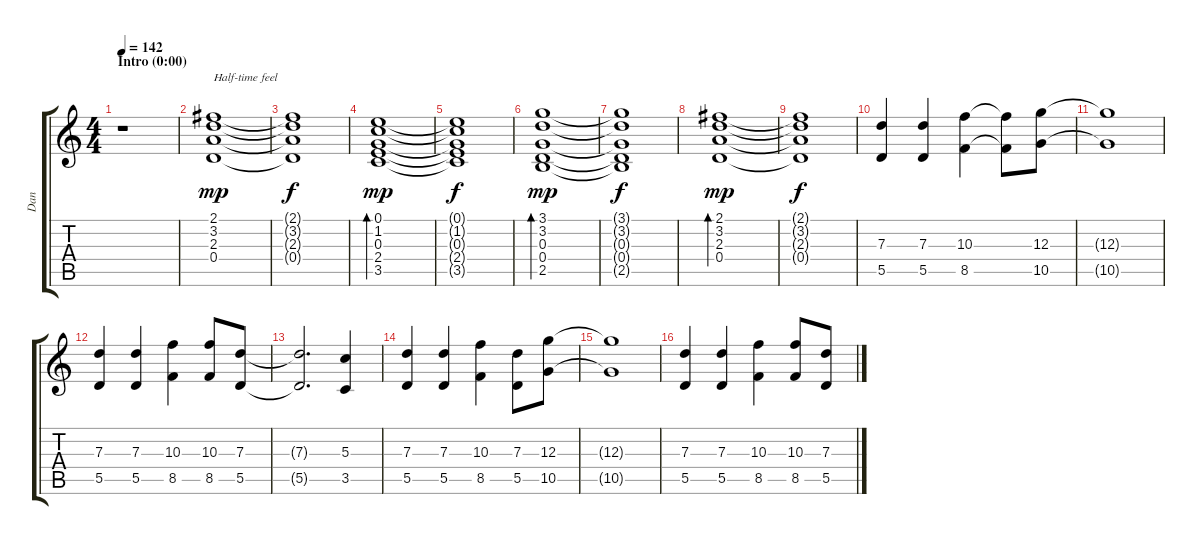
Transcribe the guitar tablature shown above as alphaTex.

\track ("Dan" "Dan") {instrument distortionguitar}
\staff {score tabs}
\tuning (E4 B3 G3 D3 A2 D2) {hide}
\ts (4 4)
\section ("" "Intro (0:00)")
\tempo 142
\clef g2
\ks c
r.1{dy mp instrument distortionguitar} |
(2.1 3.2 2.3 0.4).1{txt "Half-time feel" instrument electricguitarjazz} |
(2.1{t} 3.2{t} 2.3{t} 0.4{t}).1{dy f} |
(0.1 1.2 0.3 2.4 3.5).1{bd 240 dy mp} |
(0.1{t} 1.2{t} 0.3{t} 2.4{t} 3.5{t}).1{dy f} |
(3.1 3.2 0.3 0.4 2.5).1{bd 240 dy mp} |
(3.1{t} 3.2{t} 0.3{t} 0.4{t} 2.5{t}).1{dy f} |
(2.1 3.2 2.3 0.4).1{bd 240 dy mp} |
(2.1{t} 3.2{t} 2.3{t} 0.4{t}).1{dy f} |
(7.3 5.5).4 (7.3 5.5).4 (10.3 8.5).4 (10.3{t} 8.5{t}).8 (12.3 10.5).8 |
(12.3{t} 10.5{t}).1 |
(7.3 5.5).4 (7.3 5.5).4 (10.3 8.5).4 (10.3 8.5).8 (7.3 5.5).8 |
(7.3{t} 5.5{t}).2{d} (5.3 3.5).4 |
(7.3 5.5).4 (7.3 5.5).4 (10.3 8.5).4 (7.3 5.5).8 (12.3 10.5).8 |
(12.3{t} 10.5{t}).1 |
(7.3 5.5).4 (7.3 5.5).4 (10.3 8.5).4 (10.3 8.5).8 (7.3 5.5).8
